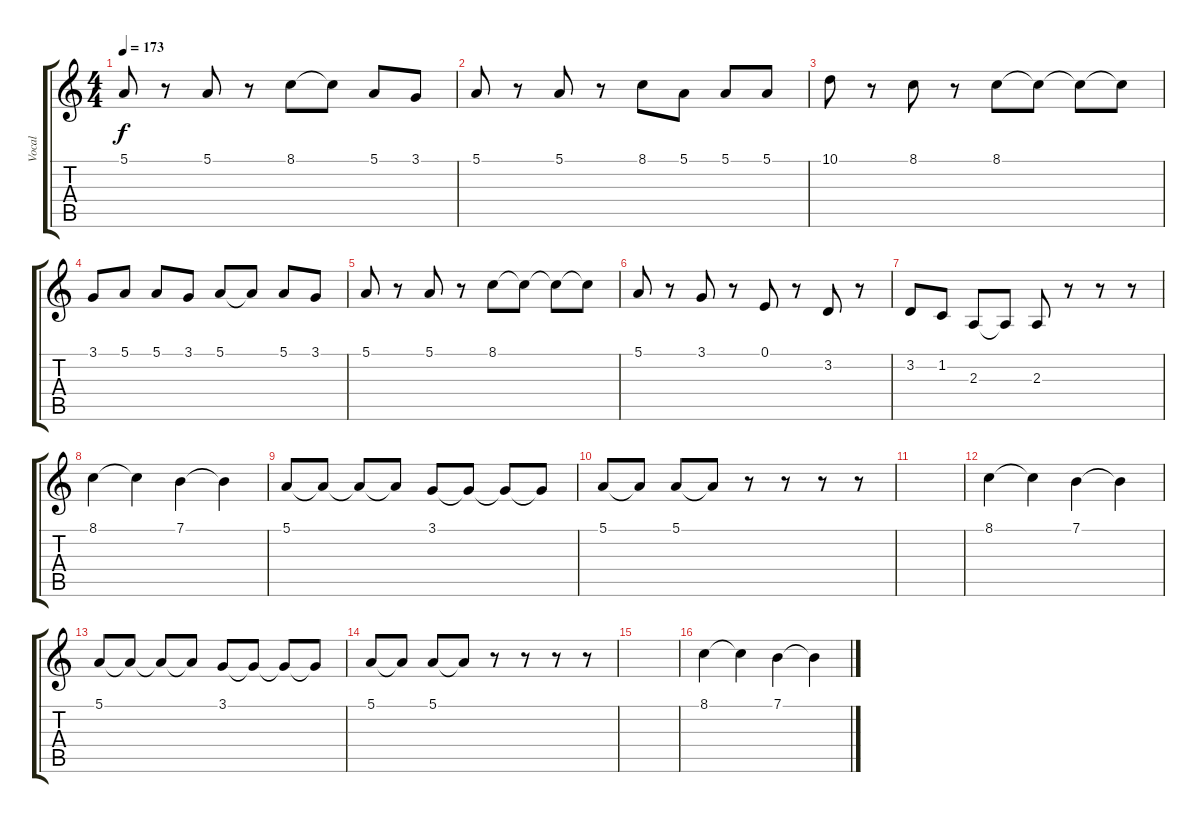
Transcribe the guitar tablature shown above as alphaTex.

\track ("Vocal" "Vocal") {instrument violin}
\staff {score tabs}
\tuning (E4 B3 G3 D3 A2 E2) {hide}
\ts (4 4)
\tempo 173
\clef g2
\ks c
5.1.8{dy f} r.8 5.1.8 r.8 8.1.8 8.1{t}.8 5.1.8 3.1.8 |
5.1.8 r.8 5.1.8 r.8 8.1.8 5.1.8 5.1.8 5.1.8 |
10.1.8 r.8 8.1.8 r.8 8.1.8 8.1{t}.8 8.1{t}.8 8.1{t}.8 |
3.1.8 5.1.8 5.1.8 3.1.8 5.1.8 5.1{t}.8 5.1.8 3.1.8 |
5.1.8 r.8 5.1.8 r.8 8.1.8 8.1{t}.8 8.1{t}.8 8.1{t}.8 |
5.1.8 r.8 3.1.8 r.8 0.1.8 r.8 3.2.8 r.8 |
3.2.8 1.2.8 2.3.8 2.3{t}.8 2.3.8 r.8 r.8 r.8 |
8.1.4 8.1{t}.4 7.1.4 7.1{t}.4 |
5.1.8 5.1{t}.8 5.1{t}.8 5.1{t}.8 3.1.8 3.1{t}.8 3.1{t}.8 3.1{t}.8 |
5.1.8 5.1{t}.8 5.1.8 5.1{t}.8 r.8 r.8 r.8 r.8 |
|
8.1.4 8.1{t}.4 7.1.4 7.1{t}.4 |
5.1.8 5.1{t}.8 5.1{t}.8 5.1{t}.8 3.1.8 3.1{t}.8 3.1{t}.8 3.1{t}.8 |
5.1.8 5.1{t}.8 5.1.8 5.1{t}.8 r.8 r.8 r.8 r.8 |
|
8.1.4 8.1{t}.4 7.1.4 7.1{t}.4
